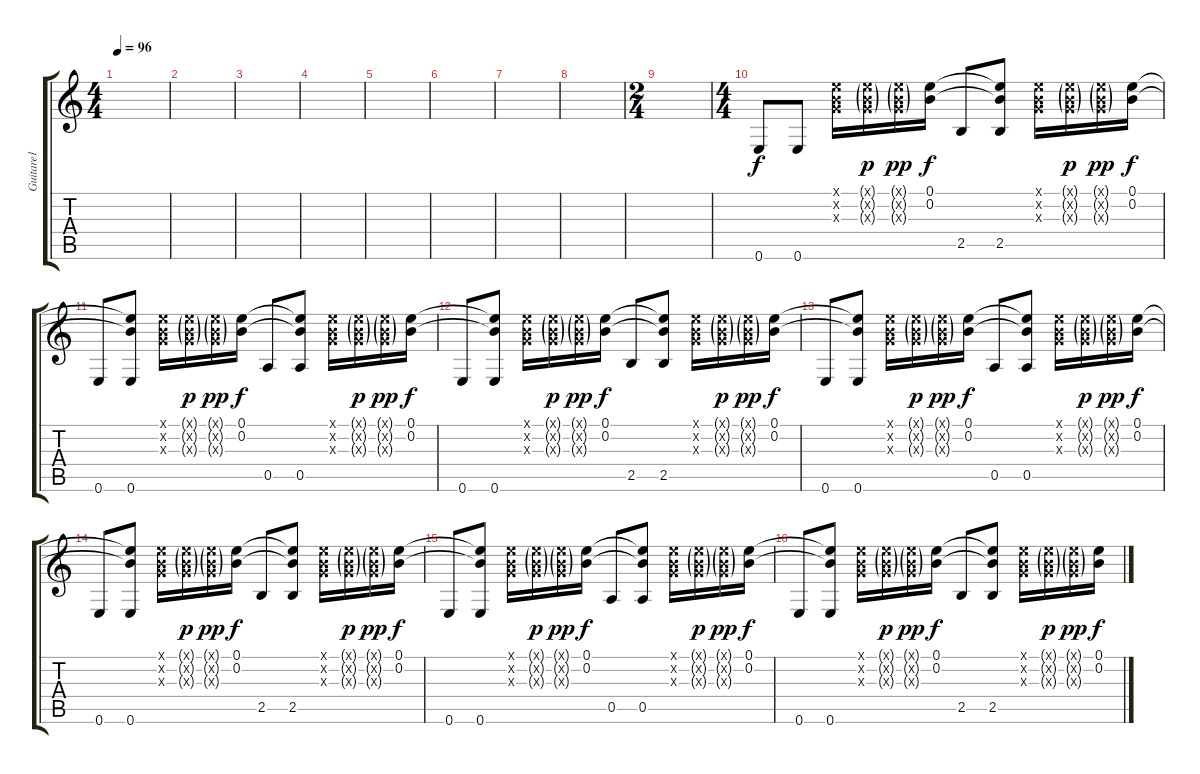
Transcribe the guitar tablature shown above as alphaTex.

\track ("Guitare1" "Guitare1") {instrument acousticguitarsteel}
\staff {score tabs}
\tuning (E4 B3 G3 D3 A2 E2) {hide}
\ts (4 4)
\tempo 96
\clef g2
\ks c
|
|
|
|
|
|
|
|
\ts (2 4)
|
\ts (4 4)
0.6.8 0.6.8 (0.1{x} 0.2{x} 0.3{x}).16 (0.1{g x} 0.2{g x} 0.3{g x}).16{dy p} (0.1{g x} 0.2{g x} 0.3{g x}).16{dy pp} (0.1 0.2).16{dy f} 2.5.8 (0.1{t} 0.2{t} 2.5).8 (0.1{x} 0.2{x} 0.3{x}).16 (0.1{g x} 0.2{g x} 0.3{g x}).16{dy p} (0.1{g x} 0.2{g x} 0.3{g x}).16{dy pp} (0.1 0.2).16{dy f} |
0.6.8 (0.1{t} 0.2{t} 0.6).8 (0.1{x} 0.2{x} 0.3{x}).16 (0.1{g x} 0.2{g x} 0.3{g x}).16{dy p} (0.1{g x} 0.2{g x} 0.3{g x}).16{dy pp} (0.1 0.2).16{dy f} 0.5.8 (0.1{t} 0.2{t} 0.5).8 (0.1{x} 0.2{x} 0.3{x}).16 (0.1{g x} 0.2{g x} 0.3{g x}).16{dy p} (0.1{g x} 0.2{g x} 0.3{g x}).16{dy pp} (0.1 0.2).16{dy f} |
0.6.8 (0.1{t} 0.2{t} 0.6).8 (0.1{x} 0.2{x} 0.3{x}).16 (0.1{g x} 0.2{g x} 0.3{g x}).16{dy p} (0.1{g x} 0.2{g x} 0.3{g x}).16{dy pp} (0.1 0.2).16{dy f} 2.5.8 (0.1{t} 0.2{t} 2.5).8 (0.1{x} 0.2{x} 0.3{x}).16 (0.1{g x} 0.2{g x} 0.3{g x}).16{dy p} (0.1{g x} 0.2{g x} 0.3{g x}).16{dy pp} (0.1 0.2).16{dy f} |
0.6.8 (0.1{t} 0.2{t} 0.6).8 (0.1{x} 0.2{x} 0.3{x}).16 (0.1{g x} 0.2{g x} 0.3{g x}).16{dy p} (0.1{g x} 0.2{g x} 0.3{g x}).16{dy pp} (0.1 0.2).16{dy f} 0.5.8 (0.1{t} 0.2{t} 0.5).8 (0.1{x} 0.2{x} 0.3{x}).16 (0.1{g x} 0.2{g x} 0.3{g x}).16{dy p} (0.1{g x} 0.2{g x} 0.3{g x}).16{dy pp} (0.1 0.2).16{dy f} |
0.6.8 (0.1{t} 0.2{t} 0.6).8 (0.1{x} 0.2{x} 0.3{x}).16 (0.1{g x} 0.2{g x} 0.3{g x}).16{dy p} (0.1{g x} 0.2{g x} 0.3{g x}).16{dy pp} (0.1 0.2).16{dy f} 2.5.8 (0.1{t} 0.2{t} 2.5).8 (0.1{x} 0.2{x} 0.3{x}).16 (0.1{g x} 0.2{g x} 0.3{g x}).16{dy p} (0.1{g x} 0.2{g x} 0.3{g x}).16{dy pp} (0.1 0.2).16{dy f} |
0.6.8 (0.1{t} 0.2{t} 0.6).8 (0.1{x} 0.2{x} 0.3{x}).16 (0.1{g x} 0.2{g x} 0.3{g x}).16{dy p} (0.1{g x} 0.2{g x} 0.3{g x}).16{dy pp} (0.1 0.2).16{dy f} 0.5.8 (0.1{t} 0.2{t} 0.5).8 (0.1{x} 0.2{x} 0.3{x}).16 (0.1{g x} 0.2{g x} 0.3{g x}).16{dy p} (0.1{g x} 0.2{g x} 0.3{g x}).16{dy pp} (0.1 0.2).16{dy f} |
0.6.8 (0.1{t} 0.2{t} 0.6).8 (0.1{x} 0.2{x} 0.3{x}).16 (0.1{g x} 0.2{g x} 0.3{g x}).16{dy p} (0.1{g x} 0.2{g x} 0.3{g x}).16{dy pp} (0.1 0.2).16{dy f} 2.5.8 (0.1{t} 0.2{t} 2.5).8 (0.1{x} 0.2{x} 0.3{x}).16 (0.1{g x} 0.2{g x} 0.3{g x}).16{dy p} (0.1{g x} 0.2{g x} 0.3{g x}).16{dy pp} (0.1 0.2).16{dy f}
